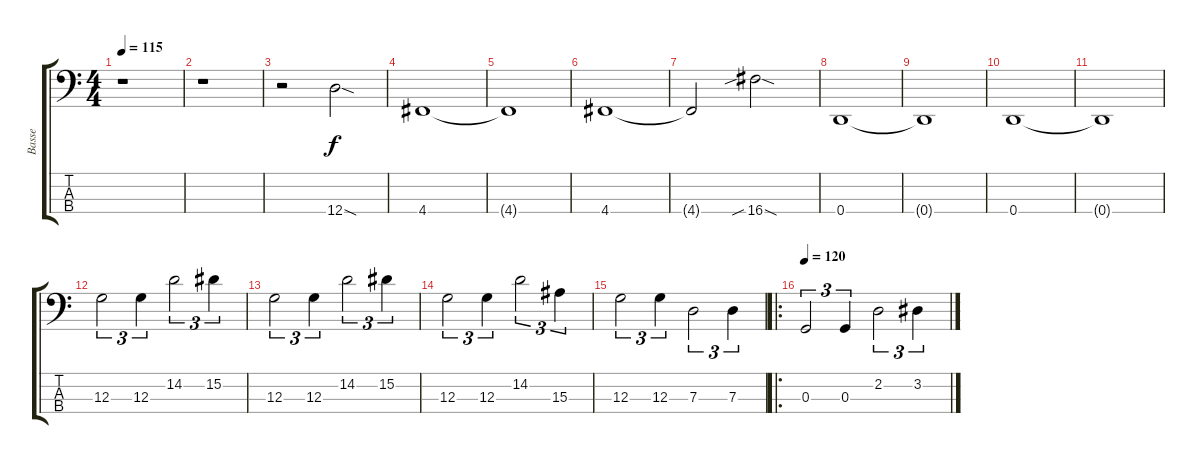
\track ("Basse" "Basse") {instrument electricbassfinger}
\staff {score tabs}
\tuning (F2 C2 G1 D1) {hide}
\ts (4 4)
\tempo 115
\clef f4
\ks c
r.1{dy f} |
r.1 |
r.2 12.4{sod}.2 |
4.4.1 |
4.4{t}.1 |
4.4.1 |
4.4{t}.2 16.4{sib sod}.2 |
0.4.1 |
0.4{t}.1 |
0.4.1 |
0.4{t}.1 |
12.3.2{tu (3 2) instrument electricbassfinger} 12.3.4{tu (3 2)} 14.2.2{tu (3 2)} 15.2.4{tu (3 2)} |
12.3.2{tu (3 2)} 12.3.4{tu (3 2)} 14.2.2{tu (3 2)} 15.2.4{tu (3 2)} |
12.3.2{tu (3 2)} 12.3.4{tu (3 2)} 14.2.2{tu (3 2)} 15.3.4{tu (3 2)} |
12.3.2{tu (3 2)} 12.3.4{tu (3 2)} 7.3.2{tu (3 2)} 7.3.4{tu (3 2)} |
\ro
\tempo 120
0.3.2{tu (3 2) instrument electricbassfinger} 0.3.4{tu (3 2)} 2.2.2{tu (3 2)} 3.2.4{tu (3 2)}
